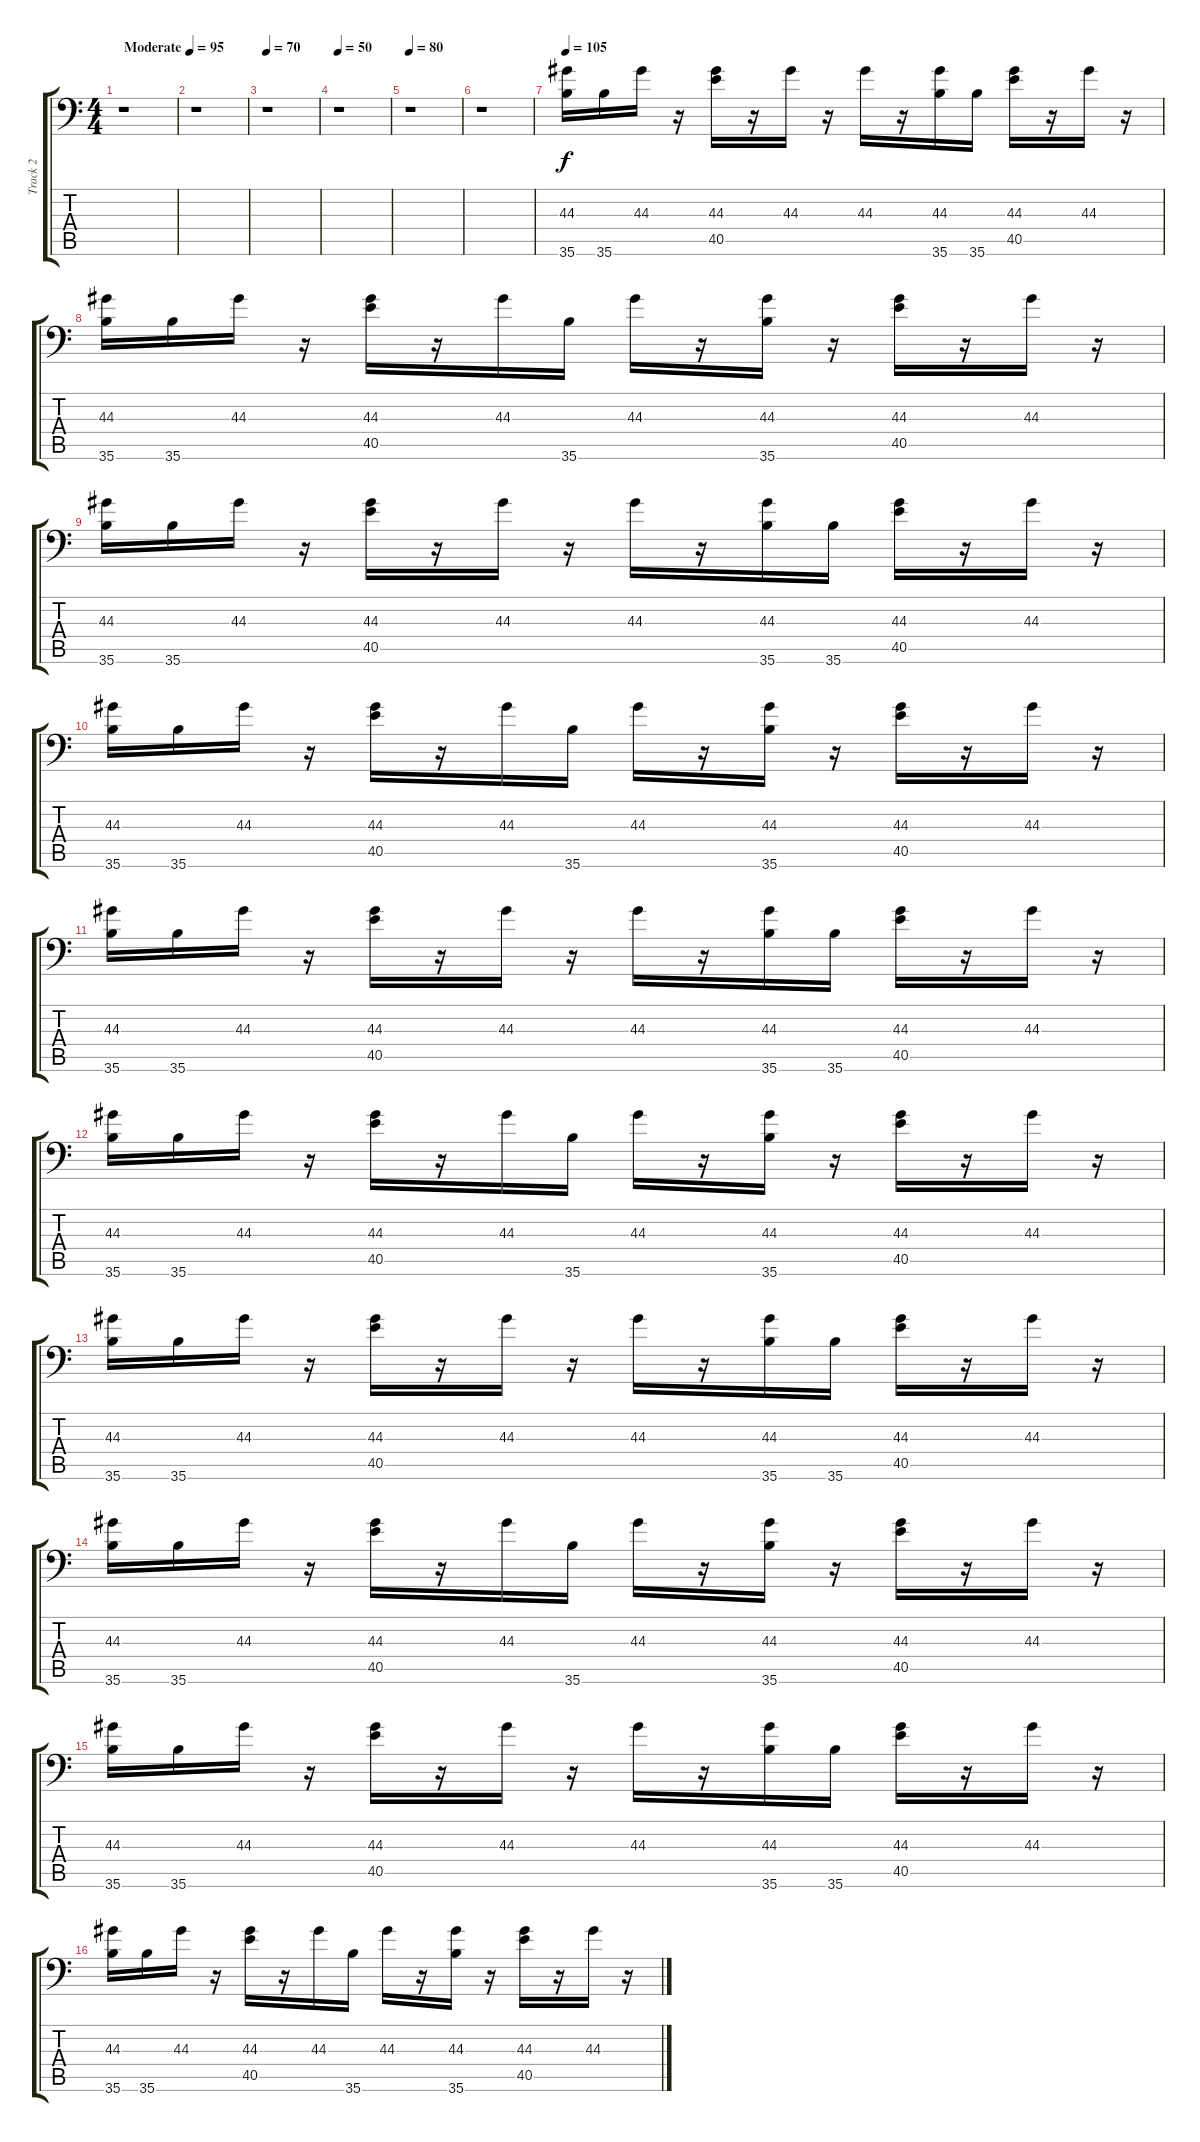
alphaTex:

\track ("Track 2" "Track 2") {instrument acousticgrandpiano}
\staff {score tabs}
\tuning (C-1 C-1 C-1 C-1 C-1 C-1) {hide}
\ts (4 4)
\tempo (95 "Moderate")
\clef f4
\ks c
r.1{dy f instrument acousticgrandpiano} |
r.1 |
\tempo 70
r.1 |
\tempo 50
r.1 |
\tempo 80
r.1 |
r.1 |
\tempo 105
(44.3 35.6).16 35.6.16 44.3.16 r.16 (44.3 40.5).16 r.16 44.3.16 r.16 44.3.16 r.16 (44.3 35.6).16 35.6.16 (44.3 40.5).16 r.16 44.3.16 r.16 |
(44.3 35.6).16 35.6.16 44.3.16 r.16 (44.3 40.5).16 r.16 44.3.16 35.6.16 44.3.16 r.16 (44.3 35.6).16 r.16 (44.3 40.5).16 r.16 44.3.16 r.16 |
(44.3 35.6).16 35.6.16 44.3.16 r.16 (44.3 40.5).16 r.16 44.3.16 r.16 44.3.16 r.16 (44.3 35.6).16 35.6.16 (44.3 40.5).16 r.16 44.3.16 r.16 |
(44.3 35.6).16 35.6.16 44.3.16 r.16 (44.3 40.5).16 r.16 44.3.16 35.6.16 44.3.16 r.16 (44.3 35.6).16 r.16 (44.3 40.5).16 r.16 44.3.16 r.16 |
(44.3 35.6).16 35.6.16 44.3.16 r.16 (44.3 40.5).16 r.16 44.3.16 r.16 44.3.16 r.16 (44.3 35.6).16 35.6.16 (44.3 40.5).16 r.16 44.3.16 r.16 |
(44.3 35.6).16 35.6.16 44.3.16 r.16 (44.3 40.5).16 r.16 44.3.16 35.6.16 44.3.16 r.16 (44.3 35.6).16 r.16 (44.3 40.5).16 r.16 44.3.16 r.16 |
(44.3 35.6).16 35.6.16 44.3.16 r.16 (44.3 40.5).16 r.16 44.3.16 r.16 44.3.16 r.16 (44.3 35.6).16 35.6.16 (44.3 40.5).16 r.16 44.3.16 r.16 |
(44.3 35.6).16 35.6.16 44.3.16 r.16 (44.3 40.5).16 r.16 44.3.16 35.6.16 44.3.16 r.16 (44.3 35.6).16 r.16 (44.3 40.5).16 r.16 44.3.16 r.16 |
(44.3 35.6).16 35.6.16 44.3.16 r.16 (44.3 40.5).16 r.16 44.3.16 r.16 44.3.16 r.16 (44.3 35.6).16 35.6.16 (44.3 40.5).16 r.16 44.3.16 r.16 |
(44.3 35.6).16 35.6.16 44.3.16 r.16 (44.3 40.5).16 r.16 44.3.16 35.6.16 44.3.16 r.16 (44.3 35.6).16 r.16 (44.3 40.5).16 r.16 44.3.16 r.16
